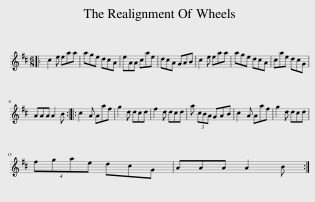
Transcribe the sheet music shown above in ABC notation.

X:1
L:1/8
M:6/8
I:linebreak $
K:D
V:1 treble
V:1
|: c2 e eaa | age dcA | eAA cae | dcA GAB | c2 e eaa | %5
 age dcA | cae dcG |$ AAA A2 B :: c2 A Aaf | g2 d dcd | %10
 f2 d dcd | a (3cBA GAB | c2 A Aaf | g2 d dcd |$ (4:3:4fgae dcG | %15
 AAA A2 B :| %16
